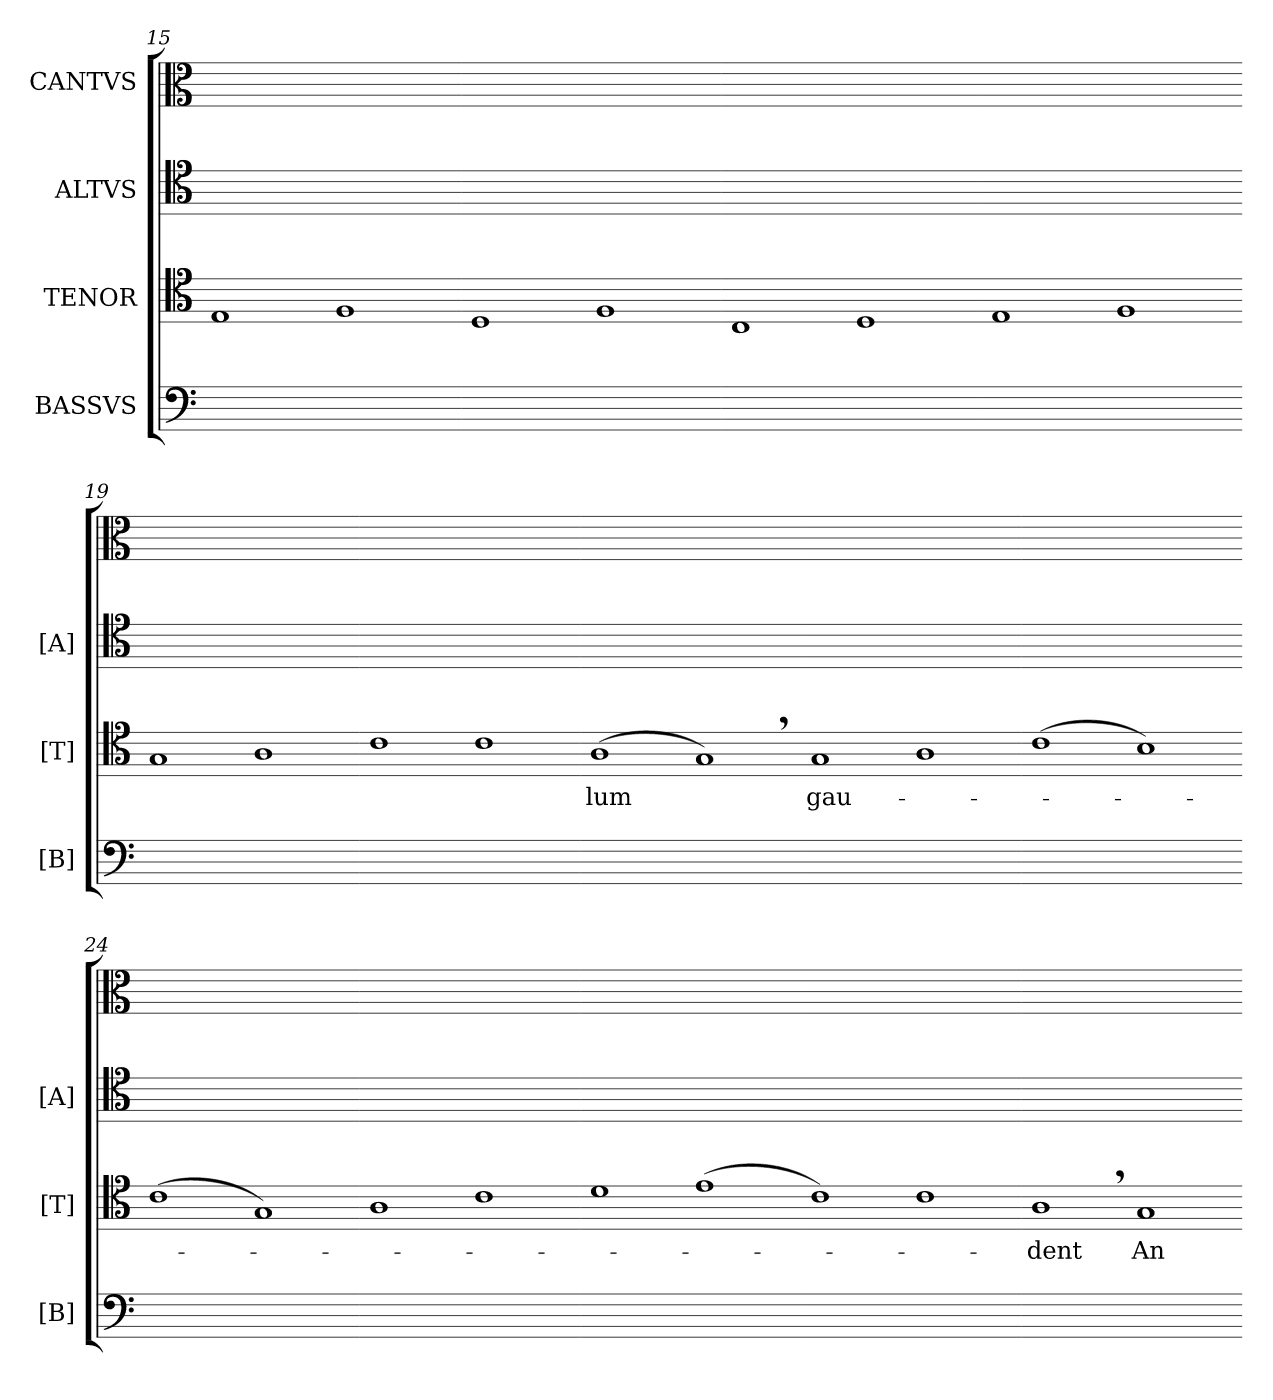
**kern	**kern	**text	**kern	**kern
*part4	*part3	*part3	*part2	*part1
*staff4	*staff3	*staff3	*staff2	*staff1
*I"BASSVS	*I"TENOR	*	*I"ALTVS	*I"CANTVS
*I'[B]	*I'[T]	*	*I'[A]	*
*clefF4	*clefC4	*	*clefC4	*clefC3
*k[]	*k[]	*	*k[]	*k[]
*F:lyd	*F:lyd	*	*F:lyd	*F:lyd
=15	=15	=15	=15	=15
0ryy	1E	.	0ryy	0ryy
.	1F	.	.	.
=16-	=16-	=16-	=16-	=16-
0ryy	1D	.	0ryy	0ryy
.	1F	.	.	.
=17-	=17-	=17-	=17-	=17-
0ryy	1C	.	0ryy	0ryy
.	1D	.	.	.
=18-	=18-	=18-	=18-	=18-
0ryy	1E	.	0ryy	0ryy
.	1F	.	.	.
=19-	=19-	=19-	=19-	=19-
0ryy	1G	.	0ryy	0ryy
.	1A	.	.	.
=20-	=20-	=20-	=20-	=20-
0ryy	1c	.	0ryy	0ryy
.	1c	.	.	.
=21-	=21-	=21-	=21-	=21-
0ryy	(>1A	-lum	0ryy	0ryy
.	1G,>)	.	.	.
=22-	=22-	=22-	=22-	=22-
0ryy	1G	gau-	0ryy	0ryy
.	1A	.	.	.
=23-	=23-	=23-	=23-	=23-
0ryy	(>1c	.	0ryy	0ryy
.	1B)	.	.	.
=24-	=24-	=24-	=24-	=24-
0ryy	(>1c	.	0ryy	0ryy
.	1G)	.	.	.
=25-	=25-	=25-	=25-	=25-
0ryy	1A	.	0ryy	0ryy
.	1c	.	.	.
=26-	=26-	=26-	=26-	=26-
0ryy	1d	.	0ryy	0ryy
.	(>1e	.	.	.
=27-	=27-	=27-	=27-	=27-
0ryy	1c)	.	0ryy	0ryy
.	1c	.	.	.
=28-	=28-	=28-	=28-	=28-
0ryy	1A,	-dent	0ryy	0ryy
.	1G	An-	.	.
=-	=-	=-	=-	=-
*-	*-	*-	*-	*-
